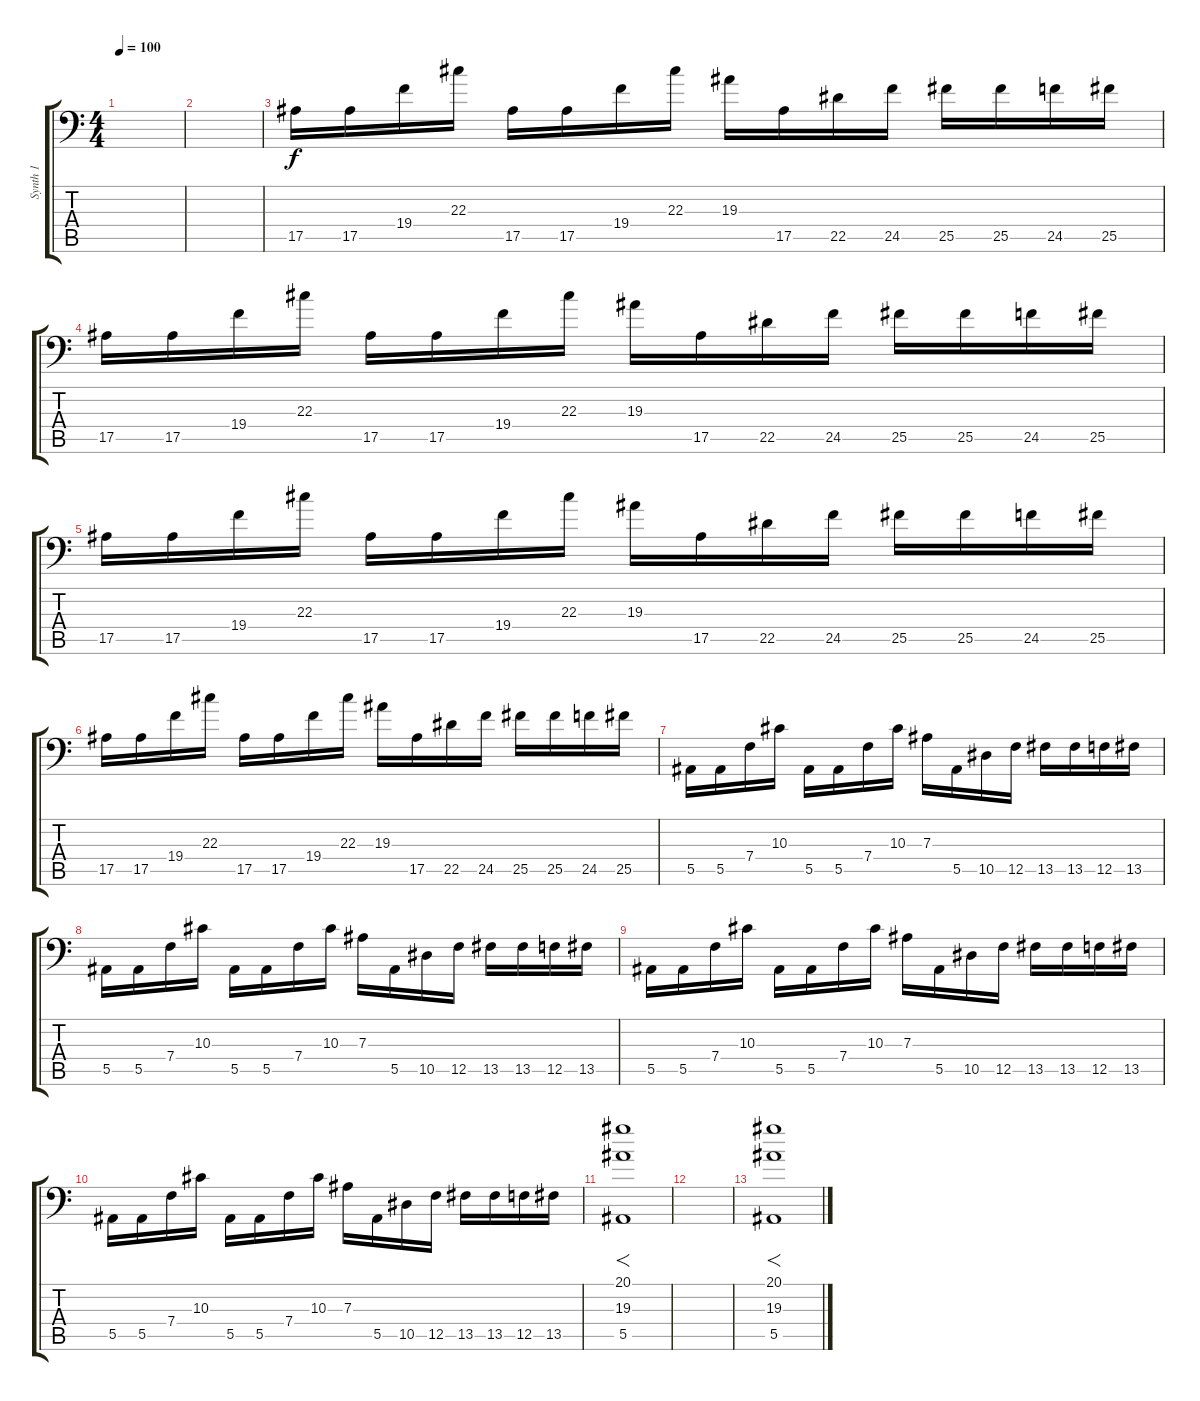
\track ("Synth 1" "Synth 1") {instrument lead1square}
\staff {score tabs}
\tuning (C4 G3 Eb3 Bb2 F2 Bb1) {hide}
\ts (4 4)
\tempo 100
\clef f4
\ks c
|
|
17.5.16{dy f volume 7 instrument lead2sawtooth} 17.5.16 19.4.16 22.3.16 17.5.16 17.5.16 19.4.16 22.3.16 19.3.16 17.5.16 22.5.16 24.5.16 25.5.16 25.5.16 24.5.16 25.5.16 |
17.5.16{volume 7 instrument lead2sawtooth} 17.5.16 19.4.16 22.3.16 17.5.16 17.5.16 19.4.16 22.3.16 19.3.16 17.5.16 22.5.16 24.5.16 25.5.16 25.5.16 24.5.16 25.5.16 |
17.5.16{volume 7 instrument lead2sawtooth} 17.5.16 19.4.16 22.3.16 17.5.16 17.5.16 19.4.16 22.3.16 19.3.16 17.5.16 22.5.16 24.5.16 25.5.16 25.5.16 24.5.16 25.5.16 |
17.5.16{volume 7 instrument lead2sawtooth} 17.5.16 19.4.16 22.3.16 17.5.16 17.5.16 19.4.16 22.3.16 19.3.16 17.5.16 22.5.16 24.5.16 25.5.16 25.5.16 24.5.16 25.5.16 |
5.5.16 5.5.16 7.4.16 10.3.16 5.5.16 5.5.16 7.4.16 10.3.16 7.3.16 5.5.16 10.5.16 12.5.16 13.5.16 13.5.16 12.5.16 13.5.16 |
5.5.16 5.5.16 7.4.16 10.3.16 5.5.16 5.5.16 7.4.16 10.3.16 7.3.16 5.5.16 10.5.16 12.5.16 13.5.16 13.5.16 12.5.16 13.5.16 |
5.5.16 5.5.16 7.4.16 10.3.16 5.5.16 5.5.16 7.4.16 10.3.16 7.3.16 5.5.16 10.5.16 12.5.16 13.5.16 13.5.16 12.5.16 13.5.16 |
5.5.16 5.5.16 7.4.16 10.3.16 5.5.16 5.5.16 7.4.16 10.3.16 7.3.16 5.5.16 10.5.16 12.5.16 13.5.16 13.5.16 12.5.16 13.5.16 |
(20.1 19.3 5.5).1{f volume 12} |
|
(20.1 19.3 5.5).1{f volume 12}
